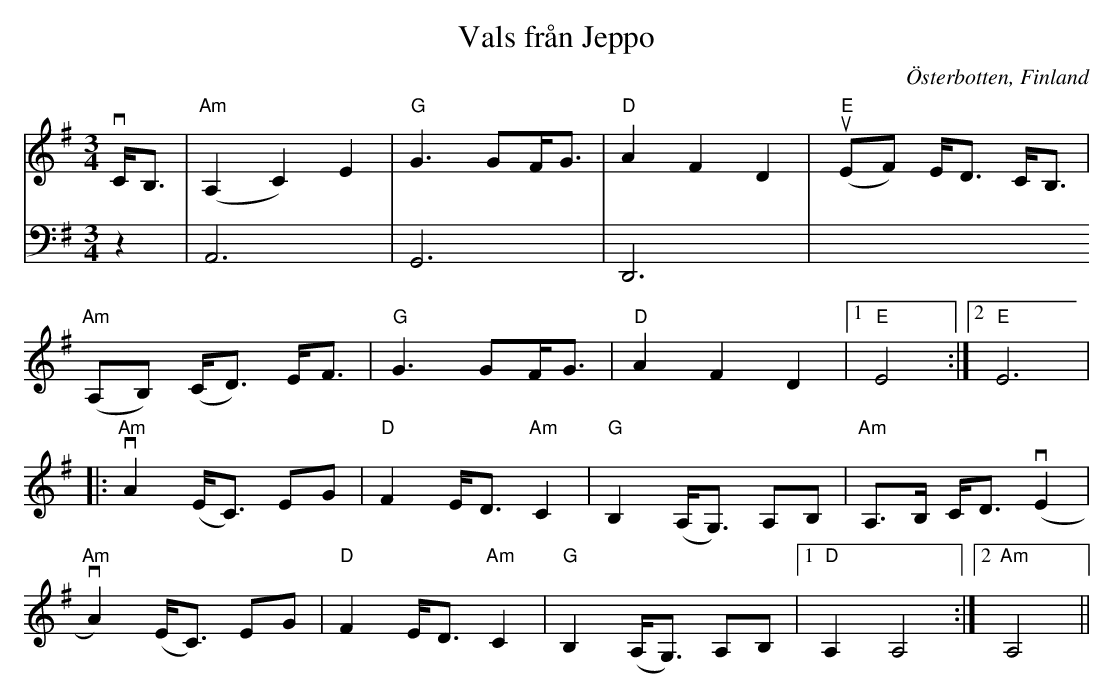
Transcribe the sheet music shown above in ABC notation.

X:1
T:Vals från Jeppo
O:Österbotten, Finland
M:3/4
L:1/8
K:Ador
V:1
vC<B, | "Am"(A,2 C2) E2 |"G" G3/1GF<G |"D" A2 F2 D2 | "E" u(EF) E<D C<B, |
  "Am"(A,B,) (C<D) E<F  | "G" G3/1GF<G |  "D" A2 F2 D2 |1 "E" E4:|2 "E" E6 |
|: "Am" vA2 (E<C) EG | "D" F2 E<D "Am"C2 | "G"B,2 (A,<G,) A,B, | "Am"A,>B, C<D (vE2 |
   "Am" vA2)(E<C) EG | "D"F2 E<D "Am"C2 | "G"B,2 (A,<G,) A,B, |1 "D"A,2 A,4 :|2 "Am" A,4 ||
V:2
z2 | A,,6 | G,,6 | D,,6 |6,,6
